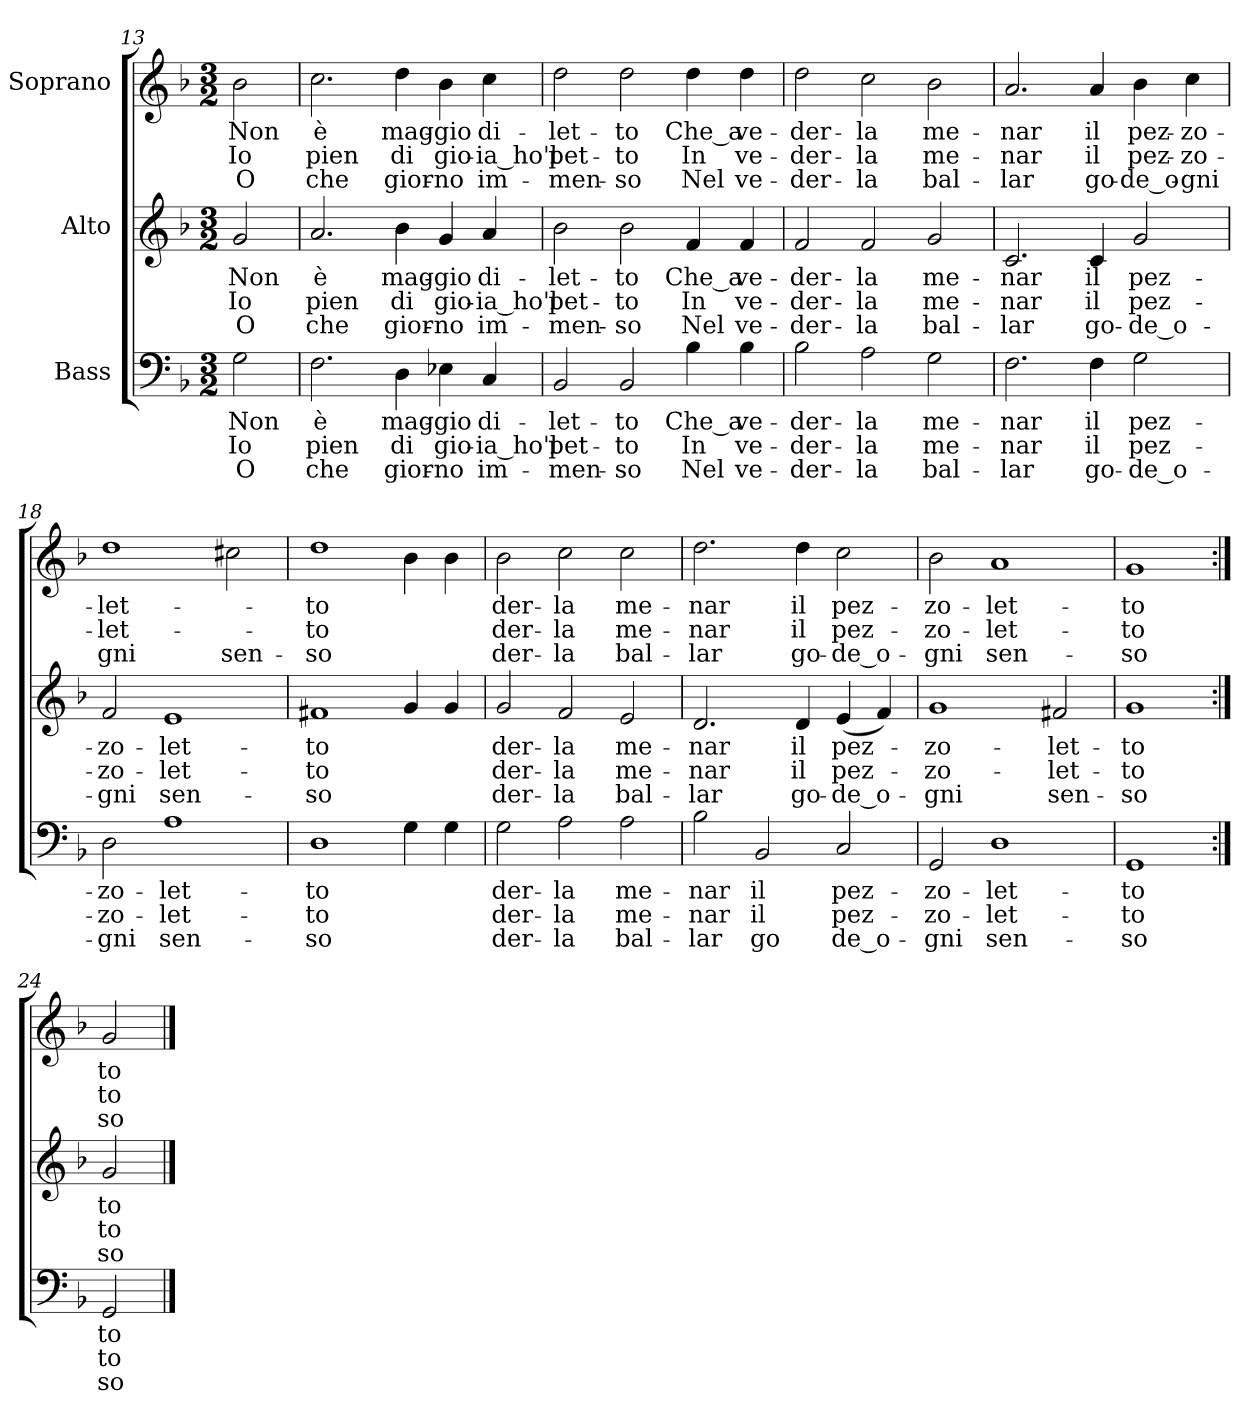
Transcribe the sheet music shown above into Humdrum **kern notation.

**kern	**text	**text	**text	**kern	**text	**text	**text	**kern	**text	**text	**text
*part3	*part3	*part3	*part3	*part2	*part2	*part2	*part2	*part1	*part1	*part1	*part1
*staff3	*staff3	*staff3	*staff3	*staff2	*staff2	*staff2	*staff2	*staff1	*staff1	*staff1	*staff1
*I"Bass	*	*	*	*I"Alto	*	*	*	*I"Soprano	*	*	*
*clefF4	*	*	*	*clefG2	*	*	*	*clefG2	*	*	*
*k[b-]	*	*	*	*k[b-]	*	*	*	*k[b-]	*	*	*
*d:	*	*	*	*d:	*	*	*	*d:	*	*	*
*M3/2	*	*	*	*M3/2	*	*	*	*M3/2	*	*	*
=13	=13	=13	=13	=13	=13	=13	=13	=13	=13	=13	=13
2G\	Non	Io	O	2g/	Non	Io	O	2b-\	Non	Io	O
=14	=14	=14	=14	=14	=14	=14	=14	=14	=14	=14	=14
2.F\	è	pien	che	2.a/	è	pien	che	2.cc\	è	pien	che
4D\	mag-	di	gior-	4b-\	mag-	di	gior-	4dd\	mag-	di	gior-
4E-X\	-gio	gio-	-no	4g/	-gio	gio-	-no	4b-\	-gio	gio-	-no
4C/	di-	-ia_ho'l	im-	4a/	di-	-ia_ho'l	im-	4cc\	di-	-ia_ho'l	im-
=15	=15	=15	=15	=15	=15	=15	=15	=15	=15	=15	=15
2BB-/	-let-	pet-	-men-	2b-\	-let-	pet-	-men-	2dd\	-let-	pet-	-men-
2BB-/	-to	-to	-so	2b-\	-to	-to	-so	2dd\	-to	-to	-so
4B-\	Che_a	In	Nel	4f/	Che_a	In	Nel	4dd\	Che_a	In	Nel
4B-\	ve-	ve-	ve-	4f/	ve-	ve-	ve-	4dd\	ve-	ve-	ve-
=16	=16	=16	=16	=16	=16	=16	=16	=16	=16	=16	=16
2B-\	-der-	-der-	-der-	2f/	-der-	-der-	-der-	2dd\	-der-	-der-	-der-
2A\	-la	-la	-la	2f/	-la	-la	-la	2cc\	-la	-la	-la
2G\	me-	me-	bal-	2g/	me-	me-	bal-	2b-\	me-	me-	bal-
=17	=17	=17	=17	=17	=17	=17	=17	=17	=17	=17	=17
2.F\	-nar	-nar	-lar	2.c/	-nar	-nar	-lar	2.a/	-nar	-nar	-lar
4F\	il	il	go-	4c/	il	il	go-	4a/	il	il	go-
2G\	pez-	pez-	-de_o-	2g/	pez-	pez-	-de_o-	4b-\	pez-	pez-	-de_o-
.	.	.	.	.	.	.	.	4cc\	-zo-	-zo-	-gni
!!LO:PB:g=z
=18	=18	=18	=18	=18	=18	=18	=18	=18	=18	=18	=18
2D\	-zo-	-zo-	-gni	2f/	-zo-	-zo-	-gni	1dd	-let-	-let-	gni
1A	-let-	-let-	sen-	1e	-let-	-let-	sen-	.	.	.	.
.	.	.	.	.	.	.	.	2cc#X\	.	.	sen-
=19	=19	=19	=19	=19	=19	=19	=19	=19	=19	=19	=19
1D	-to	-to	-so	1f#X	-to	-to	-so	1dd	-to	-to	-so
4G\	.	.	.	4g/	.	.	.	4b-\	.	.	.
4G\	.	.	.	4g/	.	.	.	4b-\	.	.	.
=20	=20	=20	=20	=20	=20	=20	=20	=20	=20	=20	=20
2G\	der-	der-	der-	2g/	der-	der-	der-	2b-\	der-	der-	der-
2A\	-la	-la	-la	2f/	-la	-la	-la	2cc\	-la	-la	-la
2A\	me-	me-	bal-	2e/	me-	me-	bal-	2cc\	me-	me-	bal-
=21	=21	=21	=21	=21	=21	=21	=21	=21	=21	=21	=21
2B-\	-nar	-nar	-lar	2.d/	-nar	-nar	-lar	2.dd\	-nar	-nar	-lar
2BB-/	il	il	go	.	.	.	.	.	.	.	.
.	.	.	.	4d/	il	il	go-	4dd\	il	il	go-
2C/	pez-	pez-	de_o-	(4e/	pez-	pez-	-de_o-	2cc\	pez-	pez-	-de_o-
.	.	.	.	4f/)	.	.	.	.	.	.	.
=22	=22	=22	=22	=22	=22	=22	=22	=22	=22	=22	=22
2GG/	-zo-	-zo-	-gni	1g	-zo-	-zo-	-gni	2b-\	-zo-	-zo-	-gni
1D	-let-	-let-	sen-	.	.	.	.	1a	-let-	-let-	sen-
.	.	.	.	2f#X/	-let-	-let-	sen-	.	.	.	.
=23	=23	=23	=23	=23	=23	=23	=23	=23	=23	=23	=23
1GG	-to	-to	-so	1g	-to	-to	-so	1g	-to	-to	-so
=24:|!	=24:|!	=24:|!	=24:|!	=24:|!	=24:|!	=24:|!	=24:|!	=24:|!	=24:|!	=24:|!	=24:|!
2GG/	to	to	so	2g/	to	to	so	2g/	to	to	so
==	==	==	==	==	==	==	==	==	==	==	==
*-	*-	*-	*-	*-	*-	*-	*-	*-	*-	*-	*-
